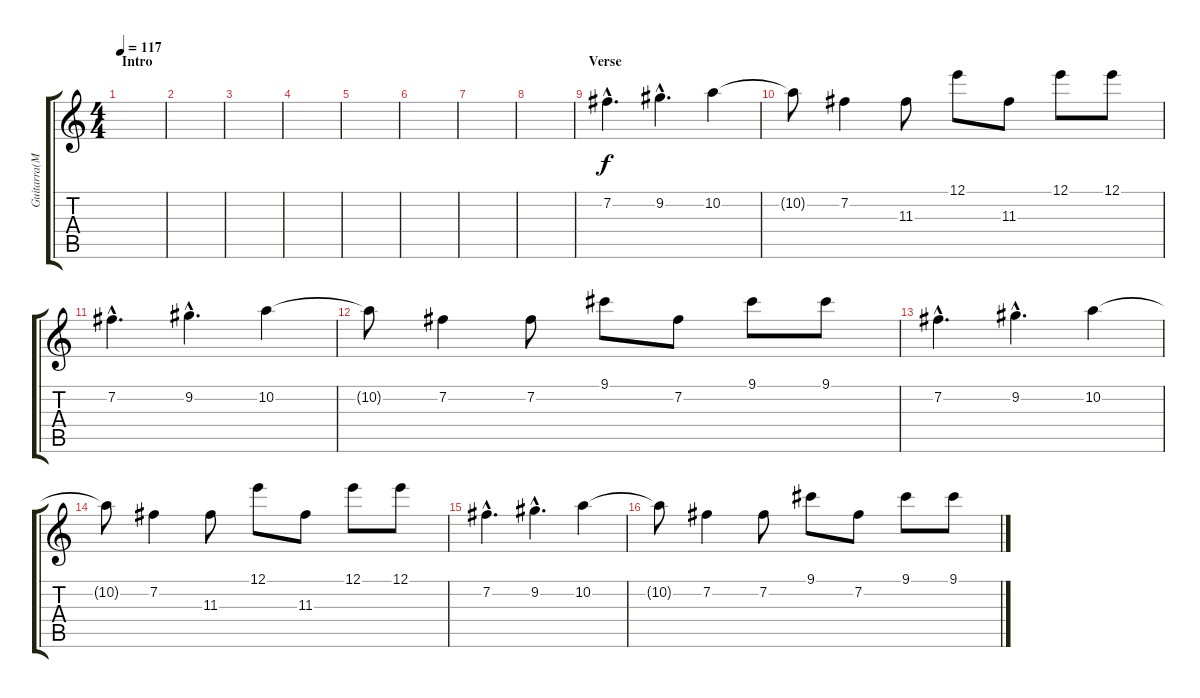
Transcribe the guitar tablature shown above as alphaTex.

\track ("Guitarra(Mike)" "Guitarra(M") {instrument overdrivenguitar}
\staff {score tabs}
\tuning (E4 B3 G3 D3 A2 E2) {hide}
\ts (4 4)
\section ("" "Intro")
\tempo 117
\clef g2
\ks c
|
|
|
|
|
|
|
|
\section ("" "Verse")
7.2{hac}.4{d} 9.2{hac}.4{d} 10.2.4 |
10.2{t}.8 7.2.4 11.3.8 12.1.8 11.3.8 12.1.8 12.1.8 |
7.2{hac}.4{d} 9.2{hac}.4{d} 10.2.4 |
10.2{t}.8 7.2.4 7.2.8 9.1.8 7.2.8 9.1.8 9.1.8 |
7.2{hac}.4{d} 9.2{hac}.4{d} 10.2.4 |
10.2{t}.8 7.2.4 11.3.8 12.1.8 11.3.8 12.1.8 12.1.8 |
7.2{hac}.4{d} 9.2{hac}.4{d} 10.2.4 |
10.2{t}.8 7.2.4 7.2.8 9.1.8 7.2.8 9.1.8 9.1.8
